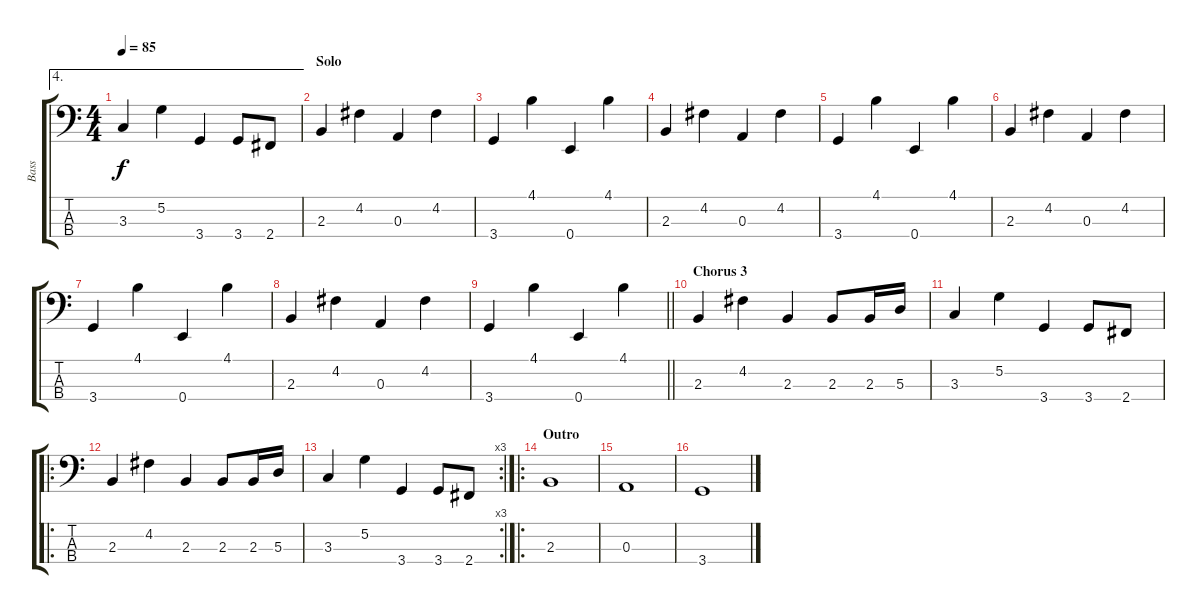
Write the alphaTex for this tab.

\track ("Bass" "Bass") {instrument distortionguitar}
\staff {score tabs}
\tuning (G2 D2 A1 E1) {hide}
\ae 4
\ts (4 4)
\tempo 85
\clef f4
\ks c
3.3.4{dy f} 5.2.4 3.4.4 3.4.8 2.4.8 |
\section ("" "Solo")
2.3.4 4.2.4 0.3.4 4.2.4 |
3.4.4 4.1.4 0.4.4 4.1.4 |
2.3.4 4.2.4 0.3.4 4.2.4 |
3.4.4 4.1.4 0.4.4 4.1.4 |
2.3.4 4.2.4 0.3.4 4.2.4 |
3.4.4 4.1.4 0.4.4 4.1.4 |
2.3.4 4.2.4 0.3.4 4.2.4 |
\barLineRight lightlight
3.4.4 4.1.4 0.4.4 4.1.4 |
\section ("" "Chorus 3")
2.3.4 4.2.4 2.3.4 2.3.8 2.3.16 5.3.16 |
3.3.4 5.2.4 3.4.4 3.4.8 2.4.8 |
\ro
2.3.4 4.2.4 2.3.4 2.3.8 2.3.16 5.3.16 |
\rc 3
3.3.4 5.2.4 3.4.4 3.4.8 2.4.8 |
\ro
\section ("" "Outro")
2.3.1 |
0.3.1 |
3.4.1
